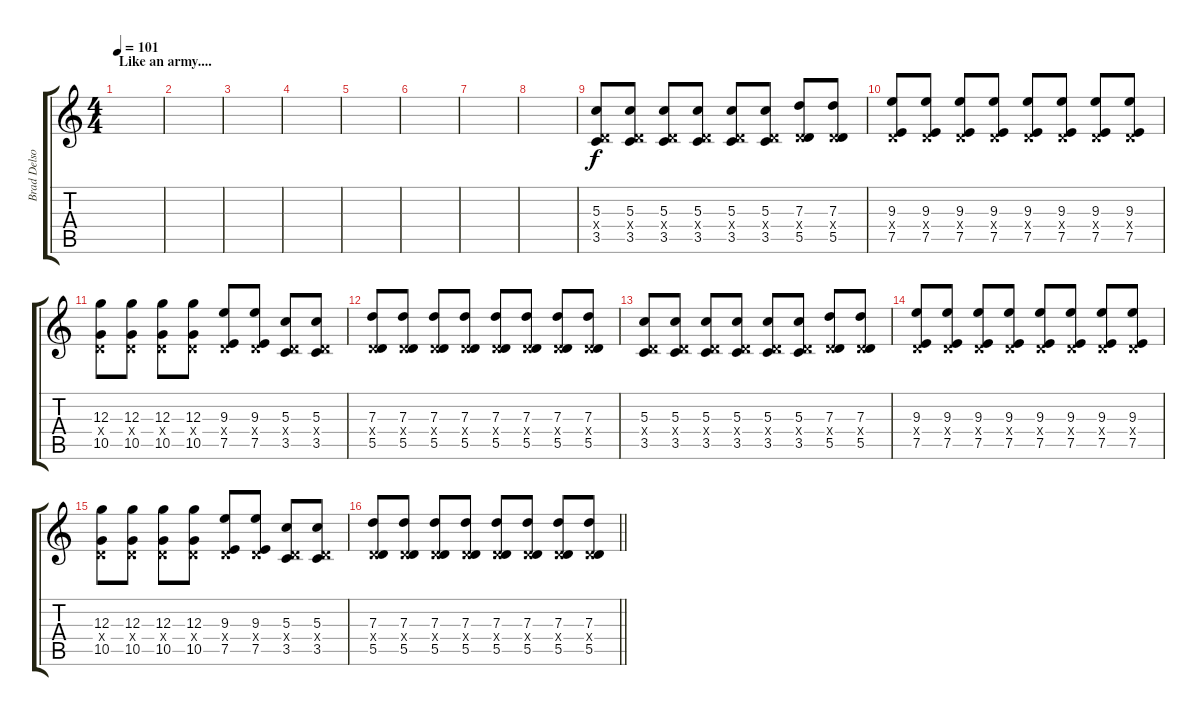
\track ("Brad Delson" "Brad Delso") {instrument distortionguitar}
\staff {score tabs}
\tuning (E4 B3 G3 D3 A2 D2) {hide}
\ts (4 4)
\section ("" "Like an army....")
\tempo 101
\clef g2
\ks c
|
|
|
|
|
|
|
|
(5.3 0.4{x} 3.5).8 (5.3 0.4{x} 3.5).8 (5.3 0.4{x} 3.5).8 (5.3 0.4{x} 3.5).8 (5.3 0.4{x} 3.5).8 (5.3 0.4{x} 3.5).8 (7.3 0.4{x} 5.5).8 (7.3 0.4{x} 5.5).8 |
(9.3 0.4{x} 7.5).8 (9.3 0.4{x} 7.5).8 (9.3 0.4{x} 7.5).8 (9.3 0.4{x} 7.5).8 (9.3 0.4{x} 7.5).8 (9.3 0.4{x} 7.5).8 (9.3 0.4{x} 7.5).8 (9.3 0.4{x} 7.5).8 |
(12.3 0.4{x} 10.5).8 (12.3 0.4{x} 10.5).8 (12.3 0.4{x} 10.5).8 (12.3 0.4{x} 10.5).8 (9.3 0.4{x} 7.5).8 (9.3 0.4{x} 7.5).8 (5.3 0.4{x} 3.5).8 (5.3 0.4{x} 3.5).8 |
(7.3 0.4{x} 5.5).8 (7.3 0.4{x} 5.5).8 (7.3 0.4{x} 5.5).8 (7.3 0.4{x} 5.5).8 (7.3 0.4{x} 5.5).8 (7.3 0.4{x} 5.5).8 (7.3 0.4{x} 5.5).8 (7.3 0.4{x} 5.5).8 |
(5.3 0.4{x} 3.5).8 (5.3 0.4{x} 3.5).8 (5.3 0.4{x} 3.5).8 (5.3 0.4{x} 3.5).8 (5.3 0.4{x} 3.5).8 (5.3 0.4{x} 3.5).8 (7.3 0.4{x} 5.5).8 (7.3 0.4{x} 5.5).8 |
(9.3 0.4{x} 7.5).8 (9.3 0.4{x} 7.5).8 (9.3 0.4{x} 7.5).8 (9.3 0.4{x} 7.5).8 (9.3 0.4{x} 7.5).8 (9.3 0.4{x} 7.5).8 (9.3 0.4{x} 7.5).8 (9.3 0.4{x} 7.5).8 |
(12.3 0.4{x} 10.5).8 (12.3 0.4{x} 10.5).8 (12.3 0.4{x} 10.5).8 (12.3 0.4{x} 10.5).8 (9.3 0.4{x} 7.5).8 (9.3 0.4{x} 7.5).8 (5.3 0.4{x} 3.5).8 (5.3 0.4{x} 3.5).8 |
\barLineRight lightlight
(7.3 0.4{x} 5.5).8 (7.3 0.4{x} 5.5).8 (7.3 0.4{x} 5.5).8 (7.3 0.4{x} 5.5).8 (7.3 0.4{x} 5.5).8 (7.3 0.4{x} 5.5).8 (7.3 0.4{x} 5.5).8 (7.3 0.4{x} 5.5).8
